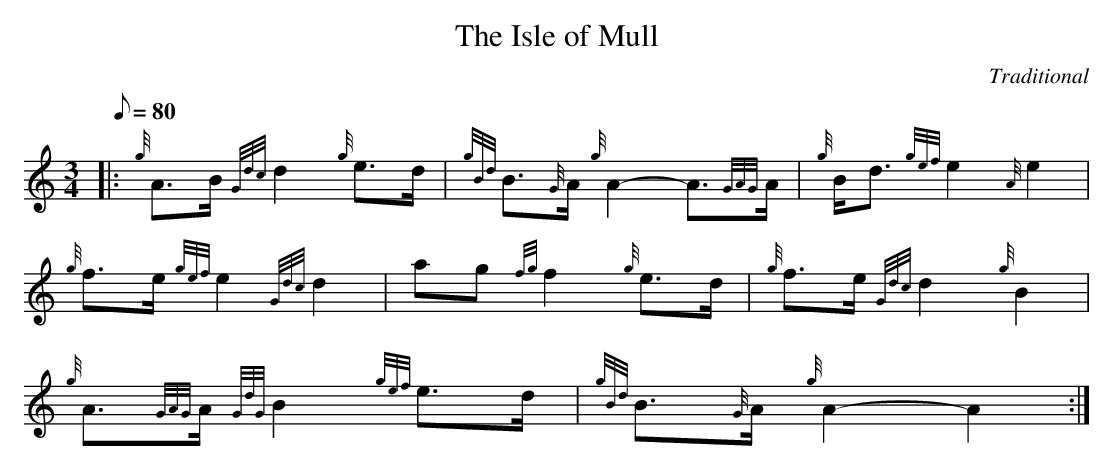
X:1
T:The Isle of Mull
M:3/4
L:1/8
Q:80
C:Traditional
K:HP
|: {g}A3/2B/2{Gdc}d2{g}e3/2d/2 | \
{gBd}B3/2{G}A/2{g}A2-A3/2{GAG}A/2 | \
{g}B/2d3/2{gef}e2{A}e2 |
{g}f3/2e/2{gef}e2{Gdc}d2 | \
ag{fg}f2{g}e3/2d/2 | \
{g}f3/2e/2{Gdc}d2{g}B2 |
{g}A3/2{GAG}A/2{GdG}B2{gef}e3/2d/2 | \
{gBd}B3/2{G}A/2{g}A2-A2 :|
